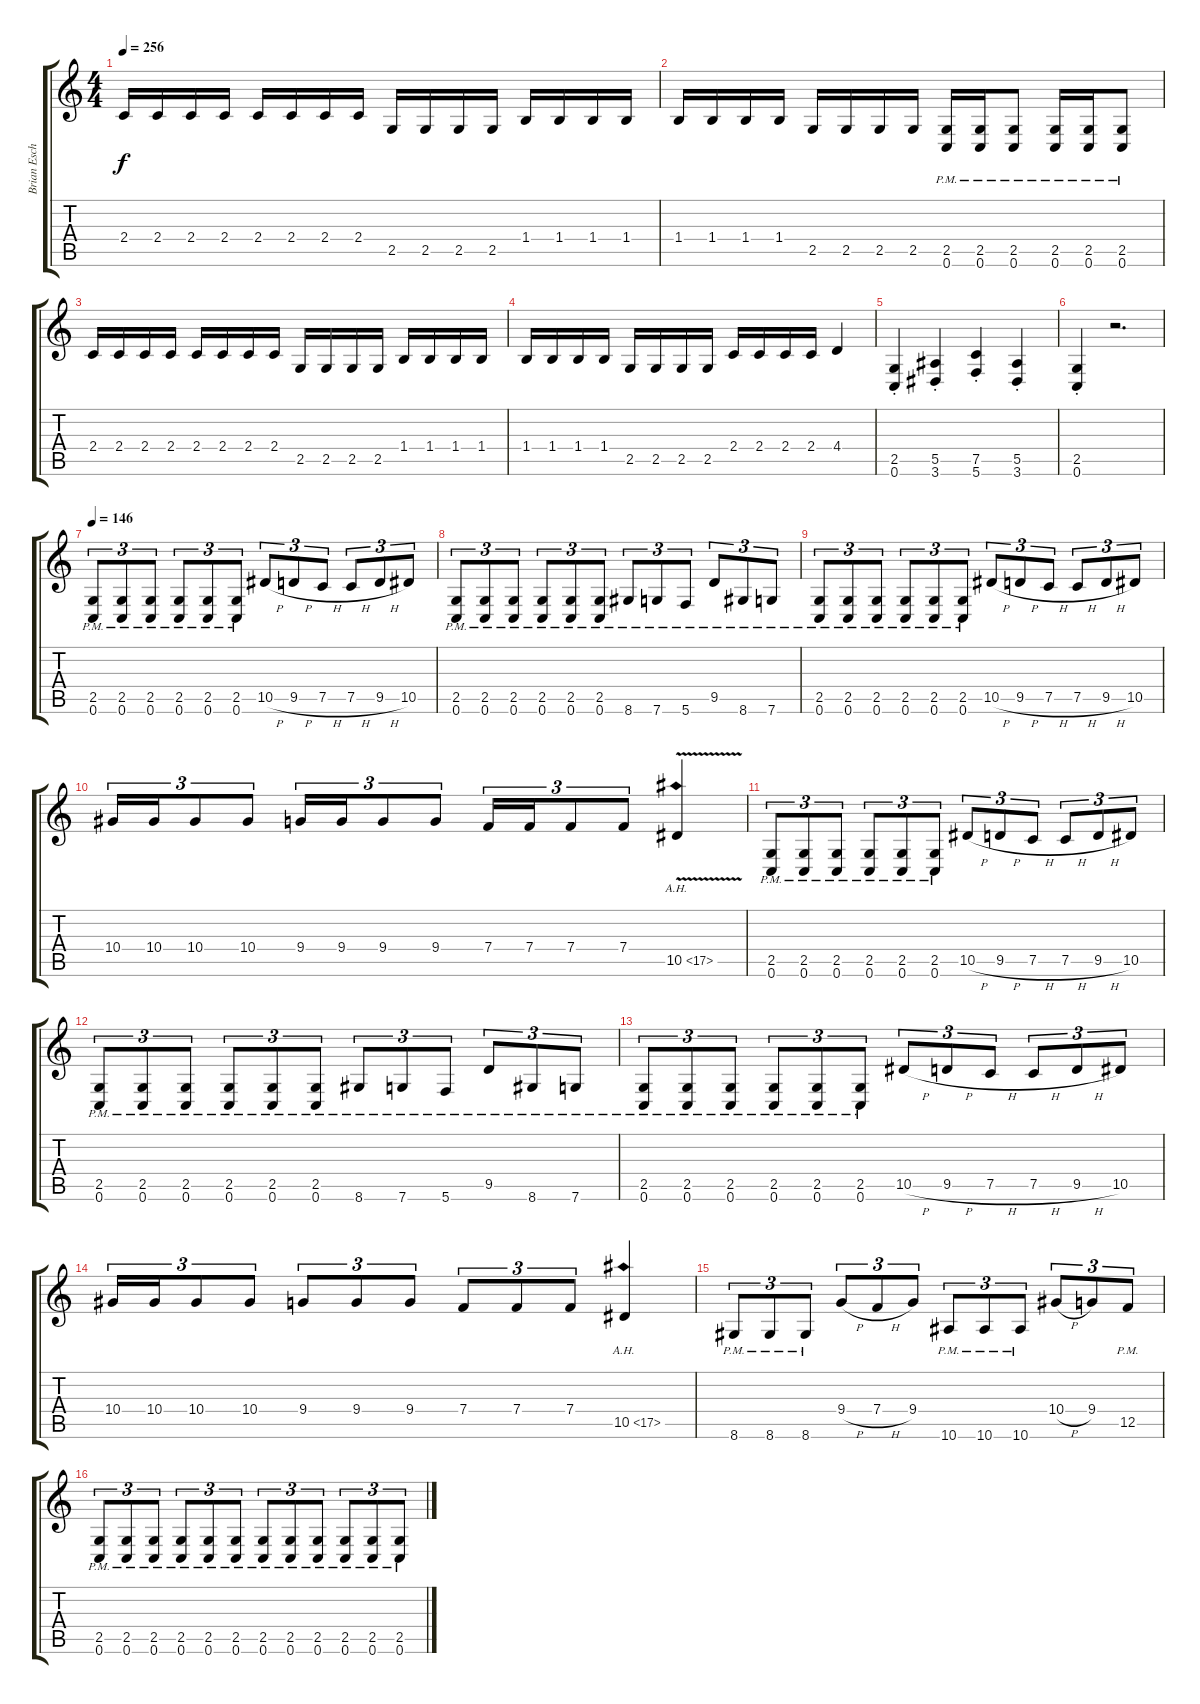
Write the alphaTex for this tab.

\track ("Brian Eschbach (Guitar)" "Brian Esch") {instrument distortionguitar}
\staff {score tabs}
\tuning (C4 G3 Eb3 Bb2 F2 C2) {hide}
\ts (4 4)
\tempo 256
\clef g2
\ks c
2.4.16{dy f} 2.4.16 2.4.16 2.4.16 2.4.16 2.4.16 2.4.16 2.4.16 2.5.16 2.5.16 2.5.16 2.5.16 1.4.16 1.4.16 1.4.16 1.4.16 |
1.4.16 1.4.16 1.4.16 1.4.16 2.5.16 2.5.16 2.5.16 2.5.16 (2.5{pm} 0.6{pm}).16 (2.5{pm} 0.6{pm}).16 (2.5{pm} 0.6{pm}).8 (2.5{pm} 0.6{pm}).16 (2.5{pm} 0.6{pm}).16 (2.5{pm} 0.6{pm}).8 |
2.4.16 2.4.16 2.4.16 2.4.16 2.4.16 2.4.16 2.4.16 2.4.16 2.5.16 2.5.16 2.5.16 2.5.16 1.4.16 1.4.16 1.4.16 1.4.16 |
1.4.16 1.4.16 1.4.16 1.4.16 2.5.16 2.5.16 2.5.16 2.5.16 2.4.16 2.4.16 2.4.16 2.4.16 4.4.4 |
(2.5{st} 0.6{st}).4 (5.5{st} 3.6{st}).4 (7.5{st} 5.6{st}).4 (5.5{st} 3.6{st}).4 |
(2.5{st} 0.6{st}).4 r.2{d} |
\tempo 146
(2.5{pm} 0.6{pm}).8{tu (3 2)} (2.5{pm} 0.6{pm}).8{tu (3 2)} (2.5{pm} 0.6{pm}).8{tu (3 2)} (2.5{pm} 0.6{pm}).8{tu (3 2)} (2.5{pm} 0.6{pm}).8{tu (3 2)} (2.5{pm} 0.6{pm}).8{tu (3 2)} 10.5{h}.8{tu (3 2)} 9.5{h}.8{tu (3 2)} 7.5{h}.8{tu (3 2)} 7.5{h}.8{tu (3 2)} 9.5{h}.8{tu (3 2)} 10.5.8{tu (3 2)} |
(2.5{pm} 0.6{pm}).8{tu (3 2)} (2.5{pm} 0.6{pm}).8{tu (3 2)} (2.5{pm} 0.6{pm}).8{tu (3 2)} (2.5{pm} 0.6{pm}).8{tu (3 2)} (2.5{pm} 0.6{pm}).8{tu (3 2)} (2.5{pm} 0.6{pm}).8{tu (3 2)} 8.6{pm}.8{tu (3 2)} 7.6{pm}.8{tu (3 2)} 5.6{pm}.8{tu (3 2)} 9.5{pm}.8{tu (3 2)} 8.6{pm}.8{tu (3 2)} 7.6{pm}.8{tu (3 2)} |
(2.5{pm} 0.6{pm}).8{tu (3 2)} (2.5{pm} 0.6{pm}).8{tu (3 2)} (2.5{pm} 0.6{pm}).8{tu (3 2)} (2.5{pm} 0.6{pm}).8{tu (3 2)} (2.5{pm} 0.6{pm}).8{tu (3 2)} (2.5{pm} 0.6{pm}).8{tu (3 2)} 10.5{h}.8{tu (3 2)} 9.5{h}.8{tu (3 2)} 7.5{h}.8{tu (3 2)} 7.5{h}.8{tu (3 2)} 9.5{h}.8{tu (3 2)} 10.5.8{tu (3 2)} |
10.4.16{tu (3 2)} 10.4.16{tu (3 2)} 10.4.8{tu (3 2)} 10.4.8{tu (3 2)} 9.4.16{tu (3 2)} 9.4.16{tu (3 2)} 9.4.8{tu (3 2)} 9.4.8{tu (3 2)} 7.4.16{tu (3 2)} 7.4.16{tu (3 2)} 7.4.8{tu (3 2)} 7.4.8{tu (3 2)} 10.5{ah 7 v}.4 |
(2.5{pm} 0.6{pm}).8{tu (3 2)} (2.5{pm} 0.6{pm}).8{tu (3 2)} (2.5{pm} 0.6{pm}).8{tu (3 2)} (2.5{pm} 0.6{pm}).8{tu (3 2)} (2.5{pm} 0.6{pm}).8{tu (3 2)} (2.5{pm} 0.6{pm}).8{tu (3 2)} 10.5{h}.8{tu (3 2)} 9.5{h}.8{tu (3 2)} 7.5{h}.8{tu (3 2)} 7.5{h}.8{tu (3 2)} 9.5{h}.8{tu (3 2)} 10.5.8{tu (3 2)} |
(2.5{pm} 0.6{pm}).8{tu (3 2)} (2.5{pm} 0.6{pm}).8{tu (3 2)} (2.5{pm} 0.6{pm}).8{tu (3 2)} (2.5{pm} 0.6{pm}).8{tu (3 2)} (2.5{pm} 0.6{pm}).8{tu (3 2)} (2.5{pm} 0.6{pm}).8{tu (3 2)} 8.6{pm}.8{tu (3 2)} 7.6{pm}.8{tu (3 2)} 5.6{pm}.8{tu (3 2)} 9.5{pm}.8{tu (3 2)} 8.6{pm}.8{tu (3 2)} 7.6{pm}.8{tu (3 2)} |
(2.5{pm} 0.6{pm}).8{tu (3 2)} (2.5{pm} 0.6{pm}).8{tu (3 2)} (2.5{pm} 0.6{pm}).8{tu (3 2)} (2.5{pm} 0.6{pm}).8{tu (3 2)} (2.5{pm} 0.6{pm}).8{tu (3 2)} (2.5{pm} 0.6{pm}).8{tu (3 2)} 10.5{h}.8{tu (3 2)} 9.5{h}.8{tu (3 2)} 7.5{h}.8{tu (3 2)} 7.5{h}.8{tu (3 2)} 9.5{h}.8{tu (3 2)} 10.5.8{tu (3 2)} |
10.4.16{tu (3 2)} 10.4.16{tu (3 2)} 10.4.8{tu (3 2)} 10.4.8{tu (3 2)} 9.4.8{tu (3 2)} 9.4.8{tu (3 2)} 9.4.8{tu (3 2)} 7.4.8{tu (3 2)} 7.4.8{tu (3 2)} 7.4.8{tu (3 2)} 10.5{ah 7}.4 |
8.6{pm}.8{tu (3 2)} 8.6{pm}.8{tu (3 2)} 8.6{pm}.8{tu (3 2)} 9.4{h}.8{tu (3 2)} 7.4{h}.8{tu (3 2)} 9.4.8{tu (3 2)} 10.6{pm}.8{tu (3 2)} 10.6{pm}.8{tu (3 2)} 10.6{pm}.8{tu (3 2)} 10.4{h}.8{tu (3 2)} 9.4.8{tu (3 2)} 12.5{pm}.8{tu (3 2)} |
(2.5{pm} 0.6{pm}).8{tu (3 2)} (2.5{pm} 0.6{pm}).8{tu (3 2)} (2.5{pm} 0.6{pm}).8{tu (3 2)} (2.5{pm} 0.6{pm}).8{tu (3 2)} (2.5{pm} 0.6{pm}).8{tu (3 2)} (2.5{pm} 0.6{pm}).8{tu (3 2)} (2.5{pm} 0.6{pm}).8{tu (3 2)} (2.5{pm} 0.6{pm}).8{tu (3 2)} (2.5{pm} 0.6{pm}).8{tu (3 2)} (2.5{pm} 0.6{pm}).8{tu (3 2)} (2.5{pm} 0.6{pm}).8{tu (3 2)} (2.5{pm} 0.6{pm}).8{tu (3 2)}
